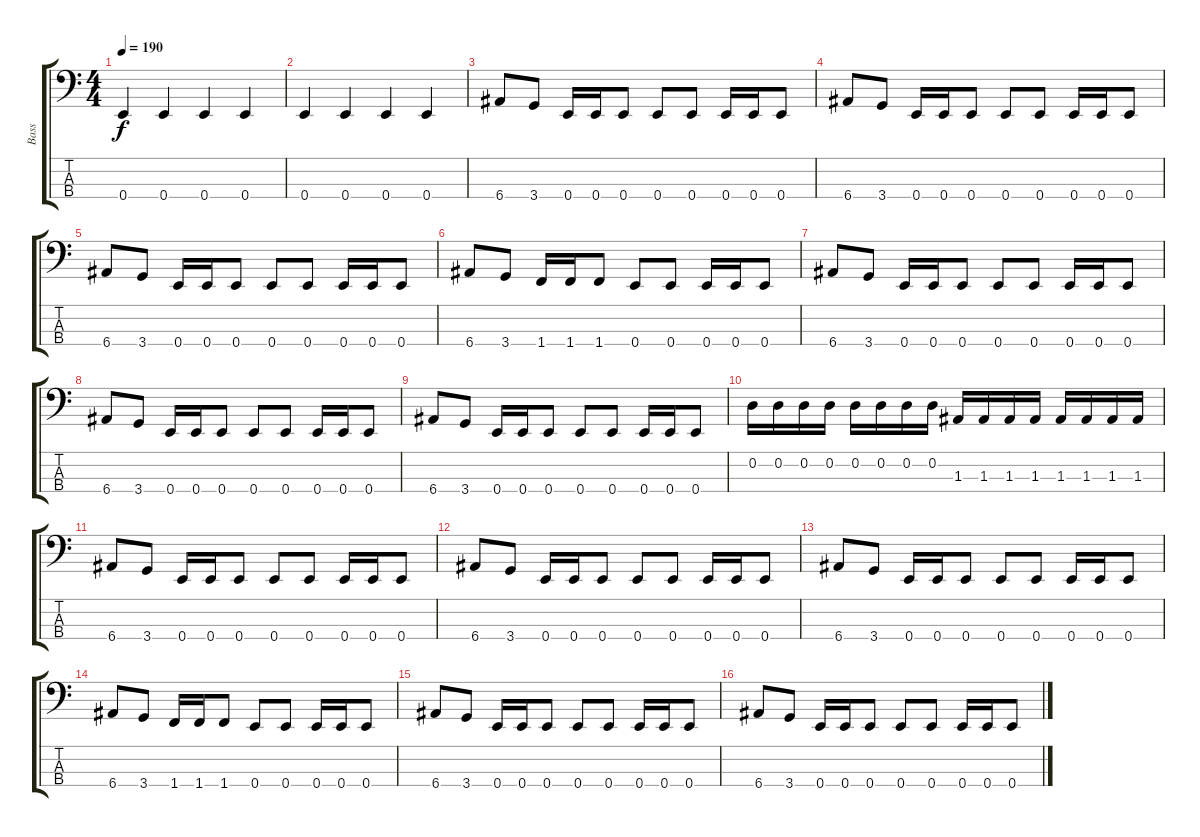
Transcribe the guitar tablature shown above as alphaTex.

\track ("Bass" "Bass") {instrument electricbassfinger}
\staff {score tabs}
\tuning (G2 D2 A1 E1) {hide}
\ts (4 4)
\tempo 190
\clef f4
\ks c
0.4.4{dy f} 0.4.4 0.4.4 0.4.4 |
0.4.4 0.4.4 0.4.4 0.4.4 |
6.4.8 3.4.8 0.4.16 0.4.16 0.4.8 0.4.8 0.4.8 0.4.16 0.4.16 0.4.8 |
6.4.8 3.4.8 0.4.16 0.4.16 0.4.8 0.4.8 0.4.8 0.4.16 0.4.16 0.4.8 |
6.4.8 3.4.8 0.4.16 0.4.16 0.4.8 0.4.8 0.4.8 0.4.16 0.4.16 0.4.8 |
6.4.8 3.4.8 1.4.16 1.4.16 1.4.8 0.4.8 0.4.8 0.4.16 0.4.16 0.4.8 |
6.4.8 3.4.8 0.4.16 0.4.16 0.4.8 0.4.8 0.4.8 0.4.16 0.4.16 0.4.8 |
6.4.8 3.4.8 0.4.16 0.4.16 0.4.8 0.4.8 0.4.8 0.4.16 0.4.16 0.4.8 |
6.4.8 3.4.8 0.4.16 0.4.16 0.4.8 0.4.8 0.4.8 0.4.16 0.4.16 0.4.8 |
0.2.16 0.2.16 0.2.16 0.2.16 0.2.16 0.2.16 0.2.16 0.2.16 1.3.16 1.3.16 1.3.16 1.3.16 1.3.16 1.3.16 1.3.16 1.3.16 |
6.4.8 3.4.8 0.4.16 0.4.16 0.4.8 0.4.8 0.4.8 0.4.16 0.4.16 0.4.8 |
6.4.8 3.4.8 0.4.16 0.4.16 0.4.8 0.4.8 0.4.8 0.4.16 0.4.16 0.4.8 |
6.4.8 3.4.8 0.4.16 0.4.16 0.4.8 0.4.8 0.4.8 0.4.16 0.4.16 0.4.8 |
6.4.8 3.4.8 1.4.16 1.4.16 1.4.8 0.4.8 0.4.8 0.4.16 0.4.16 0.4.8 |
6.4.8 3.4.8 0.4.16 0.4.16 0.4.8 0.4.8 0.4.8 0.4.16 0.4.16 0.4.8 |
6.4.8 3.4.8 0.4.16 0.4.16 0.4.8 0.4.8 0.4.8 0.4.16 0.4.16 0.4.8
